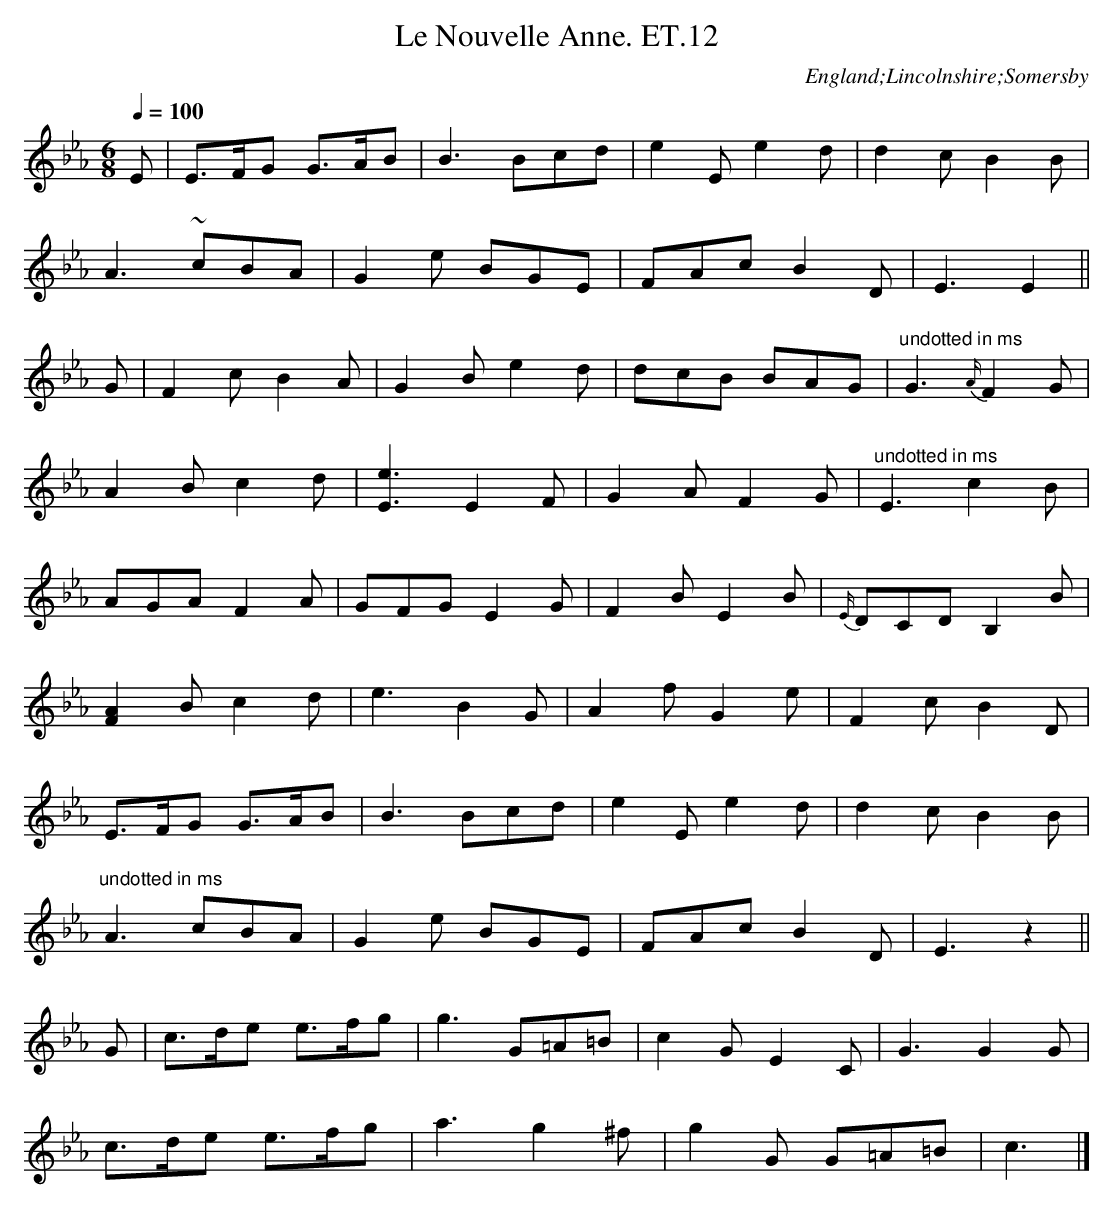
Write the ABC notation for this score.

X:1
T:Nouvelle Anne. ET.12, Le
M:6/8
L:1/8
Q:1/4=100
O:England;Lincolnshire;Somersby
K:Eb
E|E>FG G>AB|B3 Bcd|e2Ee2d|d2cB2B|
A3~cBA|G2e BGE|FAcB2D|E3E2||
G|F2cB2A|G2Be2d|dcB BAG|"^undotted in ms"G3{A/}F2G|
A2B c2d|[e3E3]E2F|G2AF2G|"^undotted in ms"E3c2B|
AGAF2A|GFGE2G|F2BE2B|{E/}DCDB,2B|
[A2F2]Bc2d|e3B2G|A2fG2e|F2cB2D|
E>FG G>AB|B3Bcd|e2Ee2d|d2cB2B|
"^undotted in ms"A3cBA|G2e BGE|FAcB2D|E3z2||
G|c>de e>fg|g3G=A=B|c2GE2C|G3G2G|
c>de e>fg|a3g2^f|g2G G=A=B|c3|]
